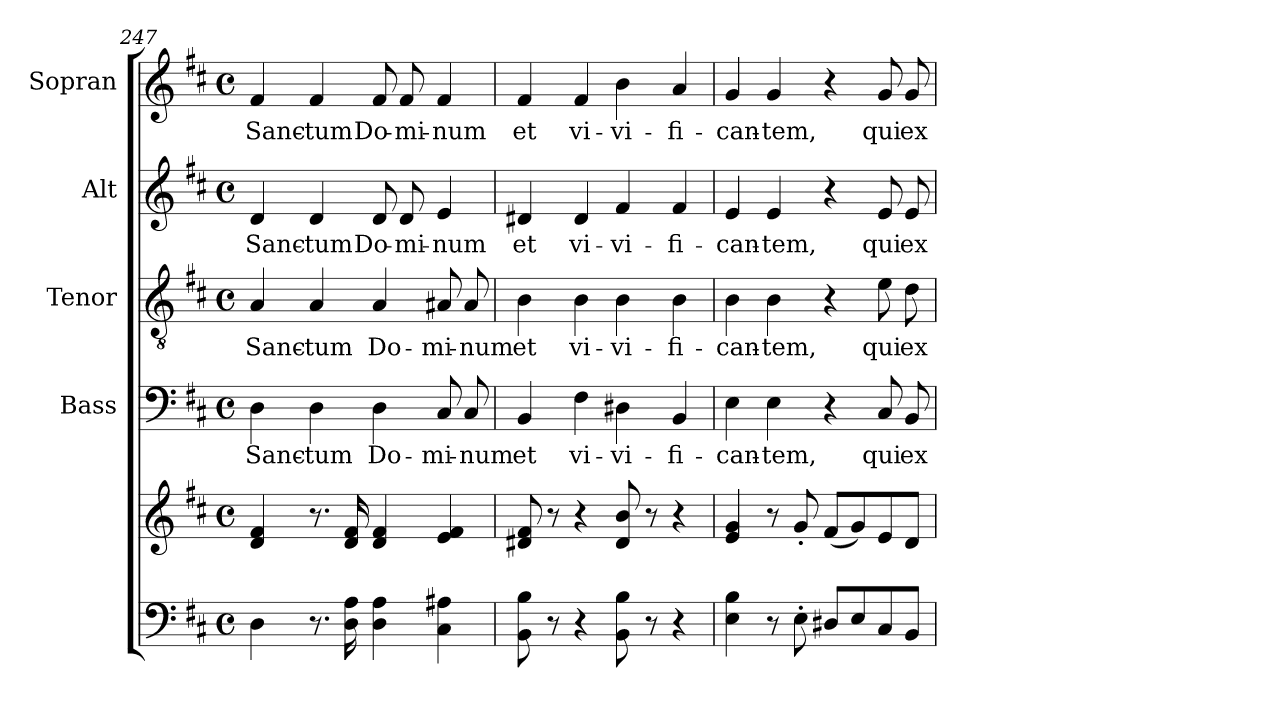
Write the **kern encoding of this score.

**kern	**kern	**kern	**text	**kern	**text	**kern	**text	**kern	**text
*part5	*part5	*part4	*part4	*part3	*part3	*part2	*part2	*part1	*part1
*staff6	*staff5	*staff4	*staff4	*staff3	*staff3	*staff2	*staff2	*staff1	*staff1
*	*	*I"Bass	*	*I"Tenor	*	*I"Alt	*	*I"Sopran	*
*	*	*I'B.	*	*I'T.	*	*I'A.	*	*I'S.	*
*clefF4	*clefG2	*clefF4	*	*clefGv2	*	*clefG2	*	*clefG2	*
*k[f#c#]	*k[f#c#]	*k[f#c#]	*	*k[f#c#]	*	*k[f#c#]	*	*k[f#c#]	*
*D:	*D:	*D:	*	*D:	*	*D:	*	*D:	*
*M4/4	*M4/4	*M4/4	*	*M4/4	*	*M4/4	*	*M4/4	*
*met(c)	*met(c)	*met(c)	*	*met(c)	*	*met(c)	*	*met(c)	*
=247	=247	=247	=247	=247	=247	=247	=247	=247	=247
!	!	!	!LO:LY:b	!	!LO:LY:b	!	!LO:LY:b	!	!LO:LY:b
4D\	4d/ 4f#/	4D\	Sanc-	4A/	Sanc-	4d/	Sanc-	4f#/	Sanc-
!	!	!	!LO:LY:b	!	!LO:LY:b	!	!LO:LY:b	!	!LO:LY:b
8.r	8.r	4D\	-tum	4A/	-tum	4d/	-tum	4f#/	-tum
16D\ 16A\	16d/ 16f#/	.	.	.	.	.	.	.	.
!	!	!	!LO:LY:b	!	!LO:LY:b	!	!LO:LY:b	!	!LO:LY:b
4D\ 4A\	4d/ 4f#/	4D\	Do-	4A/	Do-	8d/	Do-	8f#/	Do-
!	!	!	!	!	!	!	!LO:LY:b	!	!LO:LY:b
.	.	.	.	.	.	8d/	-mi-	8f#/	-mi-
!	!	!	!LO:LY:b	!	!LO:LY:b	!	!LO:LY:b	!	!LO:LY:b
4C#\ 4A#X\	4e/ 4f#/	8C#/	-mi-	8A#X/	-mi-	4e/	-num	4f#/	-num
!	!	!	!LO:LY:b	!	!LO:LY:b	!	!	!	!
.	.	8C#/	-num	8A#/	-num	.	.	.	.
=248	=248	=248	=248	=248	=248	=248	=248	=248	=248
!	!	!	!LO:LY:b	!	!LO:LY:b	!	!LO:LY:b	!	!LO:LY:b
8BB\ 8B\	8d#X/ 8f#/	4BB/	et	4B\	et	4d#X/	et	4f#/	et
8r	8r	.	.	.	.	.	.	.	.
!	!	!	!LO:LY:b	!	!LO:LY:b	!	!LO:LY:b	!	!LO:LY:b
4r	4r	4F#\	vi-	4B\	vi-	4d#/	vi-	4f#/	vi-
!	!	!	!LO:LY:b	!	!LO:LY:b	!	!LO:LY:b	!	!LO:LY:b
8BB\ 8B\	8d#/ 8b/	4D#X\	-vi-	4B\	-vi-	4f#/	-vi-	4b\	-vi-
8r	8r	.	.	.	.	.	.	.	.
!	!	!	!LO:LY:b	!	!LO:LY:b	!	!LO:LY:b	!	!LO:LY:b
4r	4r	4BB/	-fi-	4B\	-fi-	4f#/	-fi-	4a/	-fi-
=249	=249	=249	=249	=249	=249	=249	=249	=249	=249
!	!	!	!LO:LY:b	!	!LO:LY:b	!	!LO:LY:b	!	!LO:LY:b
4E\ 4B\	4e/ 4g/	4E\	-can-	4B\	-can-	4e/	-can-	4g/	-can-
!	!	!	!LO:LY:b	!	!LO:LY:b	!	!LO:LY:b	!	!LO:LY:b
8r	8r	4E\	-tem,	4B\	-tem,	4e/	-tem,	4g/	-tem,
8E'>\	8g'</	.	.	.	.	.	.	.	.
8D#X/L	(<8f#/L	4r	.	4r	.	4r	.	4r	.
8E/	8g/)	.	.	.	.	.	.	.	.
!	!	!	!LO:LY:b	!	!LO:LY:b	!	!LO:LY:b	!	!LO:LY:b
8C#/	8e/	8C#/	qui	8e\	qui	8e/	qui	8g/	qui
!	!	!	!LO:LY:b	!	!LO:LY:b	!	!LO:LY:b	!	!LO:LY:b
8BB/J	8d/J	8BB/	ex	8d\	ex	8e/	ex	8g/	ex
=	=	=	=	=	=	=	=	=	=
*-	*-	*-	*-	*-	*-	*-	*-	*-	*-
